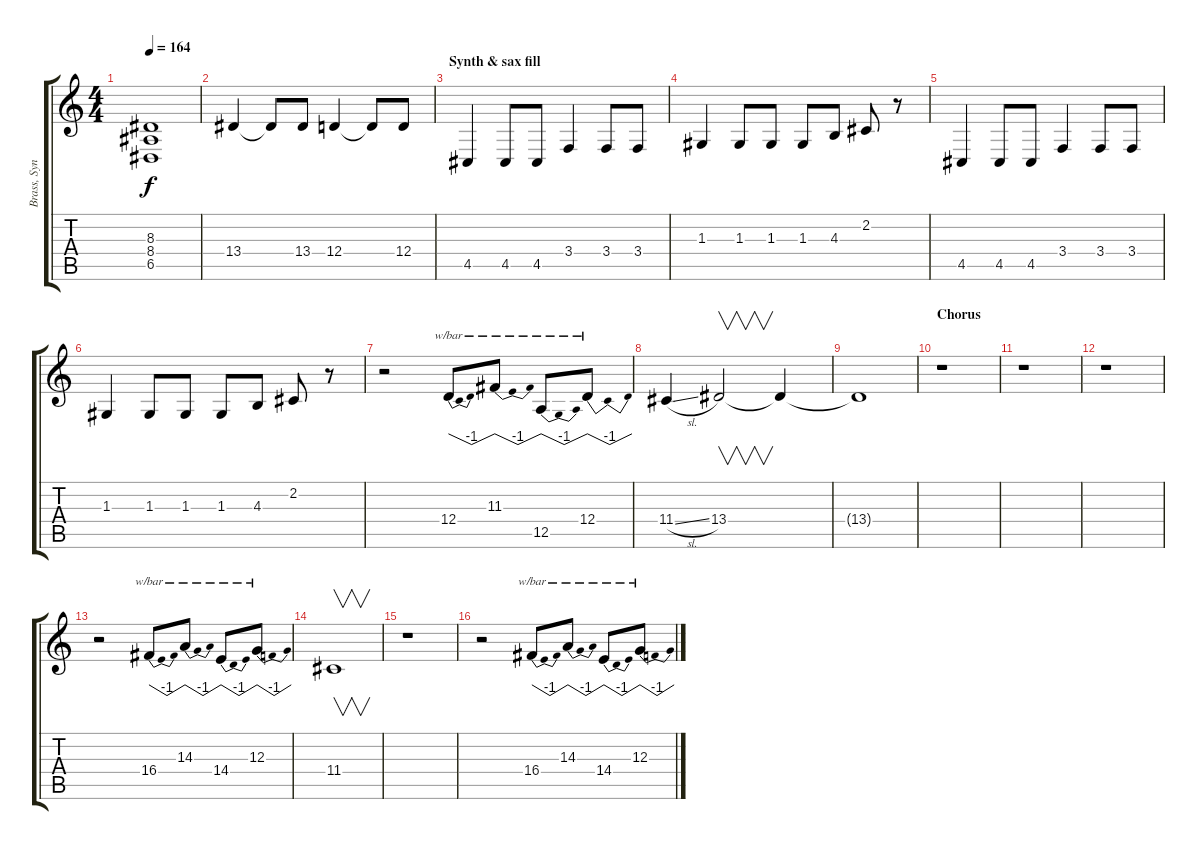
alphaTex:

\track ("Brass, Synth, Keys, and Accordion" "Brass, Syn") {instrument tenorsax}
\staff {score tabs}
\tuning (E4 B3 G3 D3 A2 E2) {hide}
\ts (4 4)
\tempo 164
\clef g2
\ks c
(8.3 8.4 6.5).1{dy f} |
13.4.4{volume 16 instrument lead5charang} 13.4{t}.8 13.4.8 12.4.4 12.4{t}.8 12.4.8 |
\section ("" "Synth & sax fill")
4.5.4{instrument tenorsax} 4.5.8 4.5.8 3.4.4 3.4.8 3.4.8 |
1.3.4 1.3.8 1.3.8 1.3.8 4.3.8 2.2.8 r.8 |
4.5.4 4.5.8 4.5.8 3.4.4 3.4.8 3.4.8 |
1.3.4 1.3.8 1.3.8 1.3.8 4.3.8 2.2.8 r.8 |
r.2{instrument lead5charang} 12.4.8{tbe (dip default 0 0 30 -4 60 0)} 11.3.8{tbe (dip default 0 0 30 -4 60 0)} 12.5.8{tbe (dip default 0 0 30 -4 60 0)} 12.4.8{tbe (dip default 0 0 30 -4 60 0)} |
11.4{sl}.4 13.4.2{v} 13.4{t}.4 |
13.4{t}.1 |
\section ("" "Chorus")
r.1 |
r.1 |
r.1 |
r.2 16.4.8{tbe (dip default 0 0 30 -4 60 0)} 14.3.8{tbe (dip default 0 0 30 -4 60 0)} 14.4.8{tbe (dip default 0 0 30 -4 60 0)} 12.3.8{tbe (dip default 0 0 30 -4 60 0)} |
11.4.1{v} |
r.1 |
r.2 16.4.8{tbe (dip default 0 0 30 -4 60 0)} 14.3.8{tbe (dip default 0 0 30 -4 60 0)} 14.4.8{tbe (dip default 0 0 30 -4 60 0)} 12.3.8{tbe (dip default 0 0 30 -4 60 0)}
